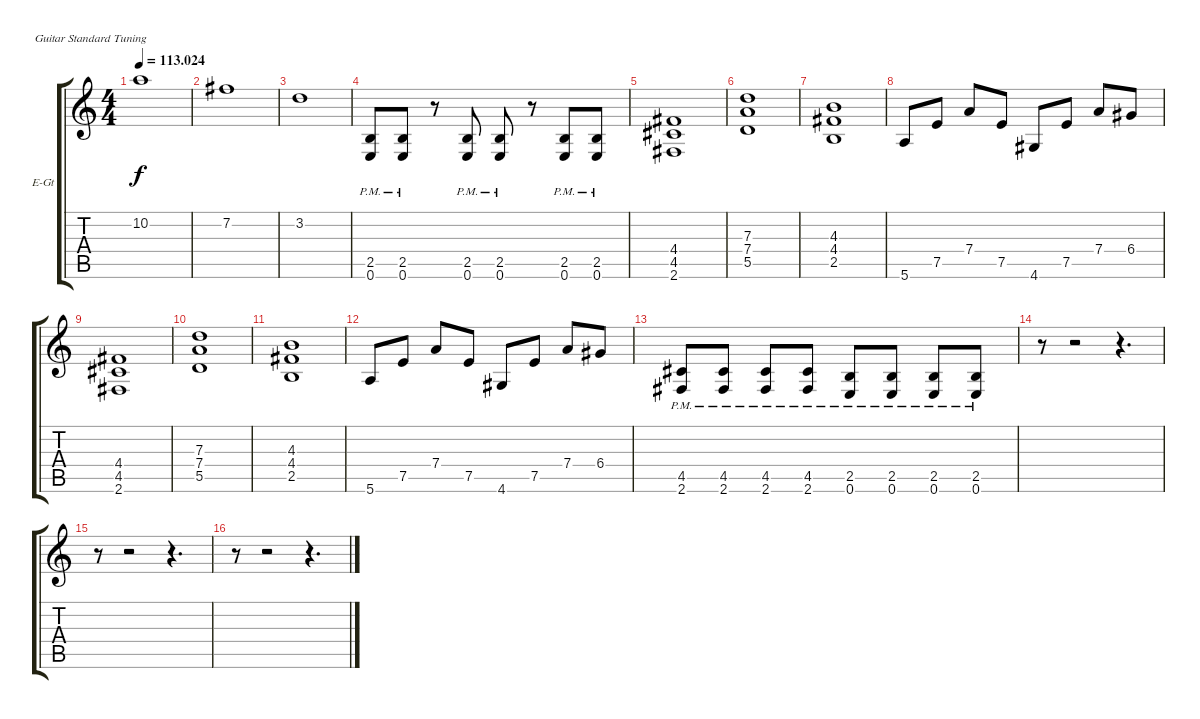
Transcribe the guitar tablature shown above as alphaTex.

\bracketExtendMode groupsimilarinstruments
\firstSystemTrackNameOrientation horizontal
\otherSystemsTrackNameOrientation horizontal
\track ("Ритм-гитара (Процко Д)" "E-Gt") {instrument distortionguitar}
\staff {score tabs}
\tuning (E4 B3 G3 D3 A2 E2)
\ts (4 4)
\tempo
113.024
\accidentals auto
\clef g2
\ottava regular
\simile none
\ks c
10.2.1{dy f} |
7.2.1 |
3.2.1 |
(2.5{pm} 0.6).8 (2.5{pm} 0.6).8 r.8 (2.5{pm} 0.6).8 (2.5{pm} 0.6).8 r.8 (2.5{pm} 0.6).8 (2.5{pm} 0.6).8 |
(4.4 4.5 2.6).1 |
(7.3 7.4 5.5).1 |
(4.3 4.4 2.5).1 |
5.6.8 7.5.8 7.4.8 7.5.8 4.6.8 7.5.8 7.4.8 6.4.8 |
(4.4 4.5 2.6).1 |
(7.3 7.4 5.5).1 |
(4.3 4.4 2.5).1 |
5.6.8 7.5.8 7.4.8 7.5.8 4.6.8 7.5.8 7.4.8 6.4.8 |
(4.5{pm} 2.6{pm}).8 (4.5{pm} 2.6{pm}).8 (4.5{pm} 2.6{pm}).8 (4.5{pm} 2.6{pm}).8 (2.5{pm} 0.6{pm}).8 (2.5{pm} 0.6{pm}).8 (2.5{pm} 0.6{pm}).8 (2.5{pm} 0.6{pm}).8 |
r.8 r.2 r.4{d} |
r.8 r.2 r.4{d} |
r.8 r.2 r.4{d}
